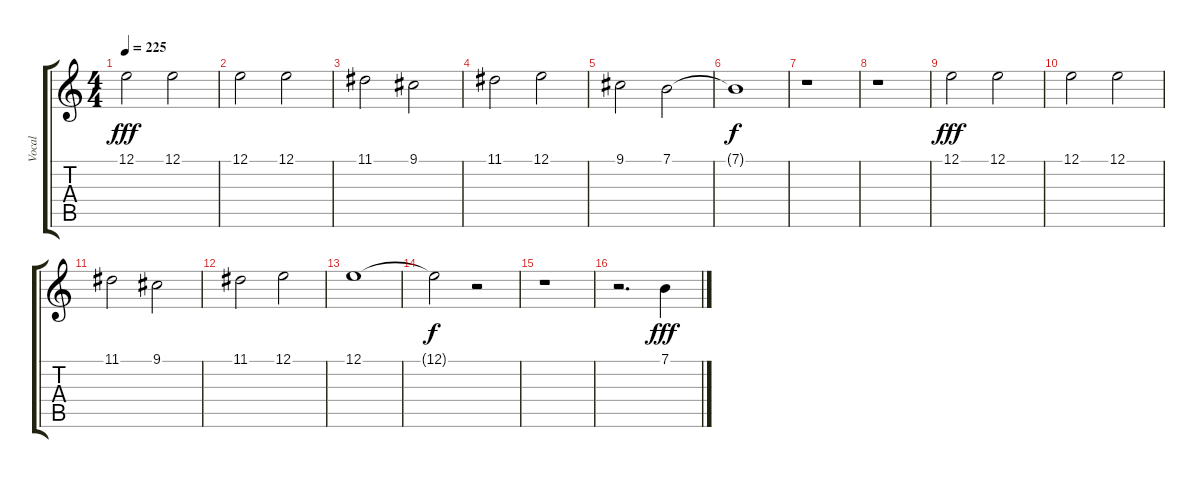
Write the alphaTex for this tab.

\track ("Vocal" "Vocal") {instrument voiceoohs}
\staff {score tabs}
\tuning (E4 B3 G3 D3 A2 E2) {hide}
\ts (4 4)
\tempo 225
\clef g2
\ks c
12.1.2{dy fff volume 13} 12.1.2 |
12.1.2 12.1.2 |
11.1.2 9.1.2 |
11.1.2 12.1.2 |
9.1.2 7.1.2 |
7.1{t}.1{dy f} |
r.1 |
r.1 |
12.1.2{dy fff volume 13} 12.1.2 |
12.1.2 12.1.2 |
11.1.2 9.1.2 |
11.1.2 12.1.2 |
12.1.1 |
12.1{t}.2{dy f} r.2 |
r.1 |
r.2{d} 7.1.4{dy fff}
